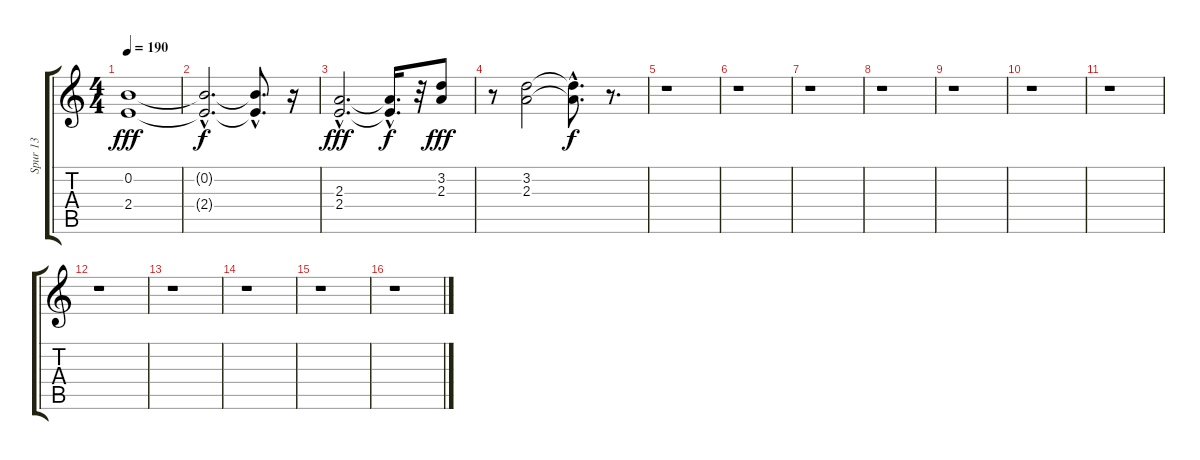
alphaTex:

\track ("Spur 13" "Spur 13") {instrument distortionguitar}
\staff {score tabs}
\tuning (E4 B3 G3 D3 A2 E2) {hide}
\ts (4 4)
\tempo 190
\clef g2
\ks c
(0.2 2.4).1{dy fff} |
(0.2{hac t} 2.4{hac t}).2{d dy f} (0.2{hac t} 2.4{t}).8{d} r.16 |
(2.3{hac} 2.4{hac}).2{d dy fff} (2.3{t} 2.4{hac t}).16{d dy f} r.32 (3.2 2.3).8{dy fff} |
r.8 (3.2 2.3).2 (3.2{t} 2.3{hac t}).8{d dy f} r.8{d} |
r.1 |
r.1 |
r.1 |
r.1 |
r.1 |
r.1 |
r.1 |
r.1 |
r.1 |
r.1 |
r.1 |
r.1
